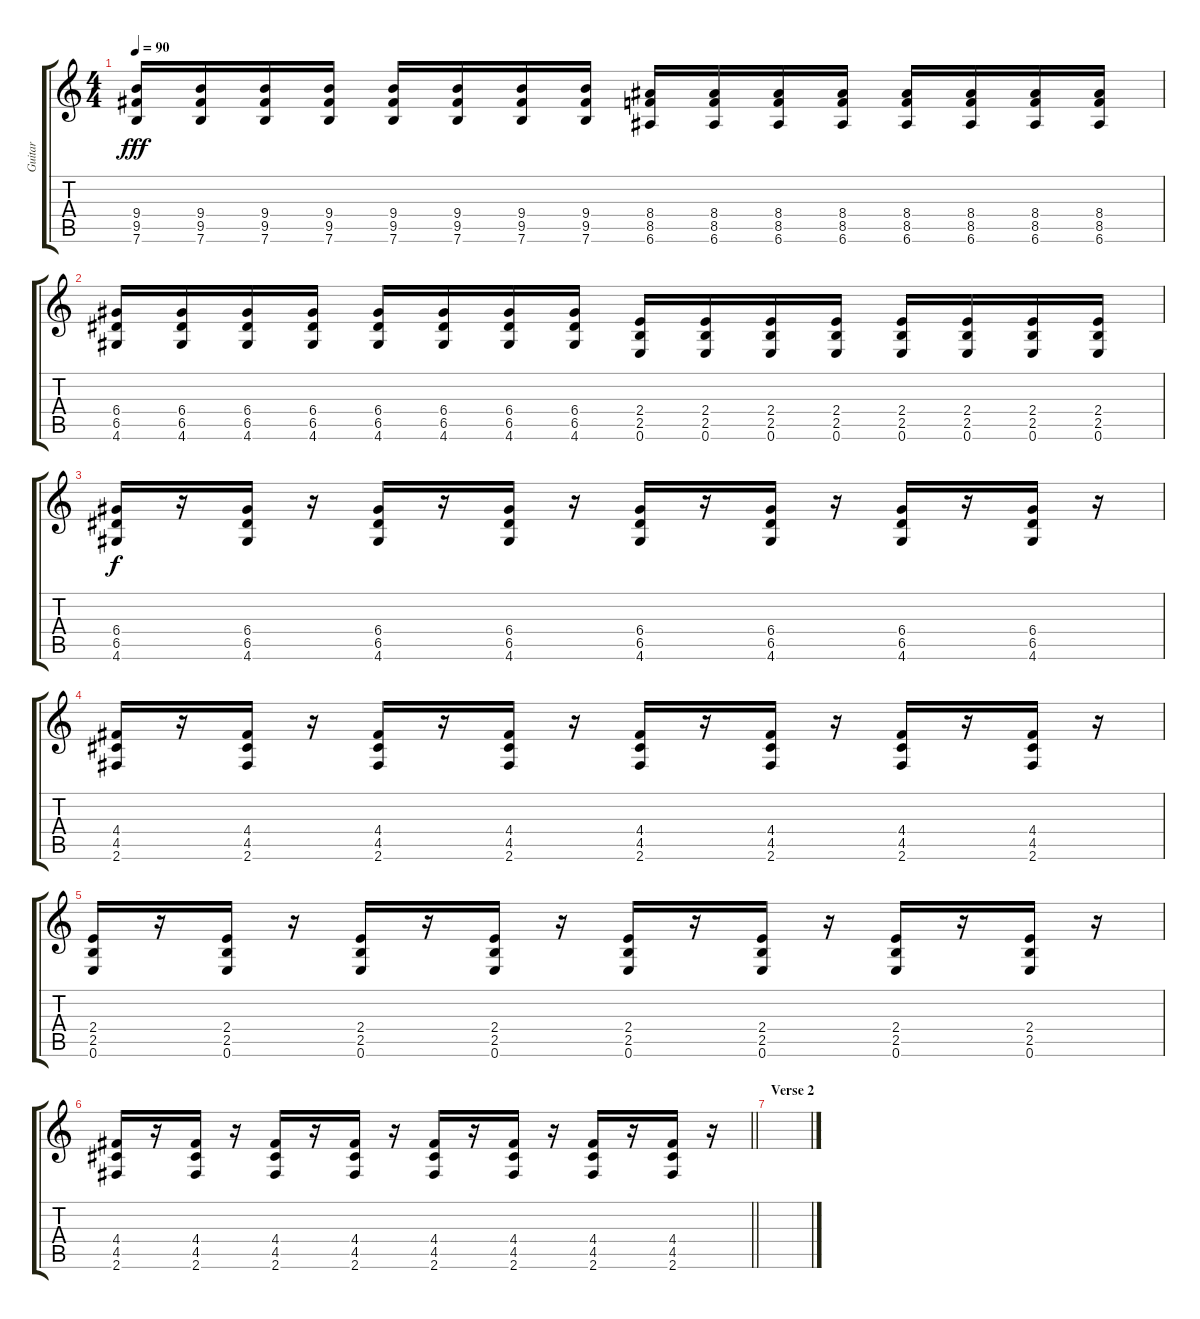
\track ("Guitar" "Guitar") {instrument overdrivenguitar}
\staff {score tabs}
\tuning (E4 B3 G3 D3 A2 E2) {hide}
\ts (4 4)
\tempo 90
\clef g2
\ks c
(9.4 9.5 7.6).16{dy fff} (9.4 9.5 7.6).16 (9.4 9.5 7.6).16 (9.4 9.5 7.6).16 (9.4 9.5 7.6).16 (9.4 9.5 7.6).16 (9.4 9.5 7.6).16 (9.4 9.5 7.6).16 (8.4 8.5 6.6).16 (8.4 8.5 6.6).16 (8.4 8.5 6.6).16 (8.4 8.5 6.6).16 (8.4 8.5 6.6).16 (8.4 8.5 6.6).16 (8.4 8.5 6.6).16 (8.4 8.5 6.6).16 |
(6.4 6.5 4.6).16 (6.4 6.5 4.6).16 (6.4 6.5 4.6).16 (6.4 6.5 4.6).16 (6.4 6.5 4.6).16 (6.4 6.5 4.6).16 (6.4 6.5 4.6).16 (6.4 6.5 4.6).16 (2.4 2.5 0.6).16 (2.4 2.5 0.6).16 (2.4 2.5 0.6).16 (2.4 2.5 0.6).16 (2.4 2.5 0.6).16 (2.4 2.5 0.6).16 (2.4 2.5 0.6).16 (2.4 2.5 0.6).16 |
(6.4 6.5 4.6).16{dy f} r.16 (6.4 6.5 4.6).16 r.16 (6.4 6.5 4.6).16 r.16 (6.4 6.5 4.6).16 r.16 (6.4 6.5 4.6).16 r.16 (6.4 6.5 4.6).16 r.16 (6.4 6.5 4.6).16 r.16 (6.4 6.5 4.6).16 r.16 |
(4.4 4.5 2.6).16 r.16 (4.4 4.5 2.6).16 r.16 (4.4 4.5 2.6).16 r.16 (4.4 4.5 2.6).16 r.16 (4.4 4.5 2.6).16 r.16 (4.4 4.5 2.6).16 r.16 (4.4 4.5 2.6).16 r.16 (4.4 4.5 2.6).16 r.16 |
(2.4 2.5 0.6).16 r.16 (2.4 2.5 0.6).16 r.16 (2.4 2.5 0.6).16 r.16 (2.4 2.5 0.6).16 r.16 (2.4 2.5 0.6).16 r.16 (2.4 2.5 0.6).16 r.16 (2.4 2.5 0.6).16 r.16 (2.4 2.5 0.6).16 r.16 |
\barLineRight lightlight
(4.4 4.5 2.6).16 r.16 (4.4 4.5 2.6).16 r.16 (4.4 4.5 2.6).16 r.16 (4.4 4.5 2.6).16 r.16 (4.4 4.5 2.6).16 r.16 (4.4 4.5 2.6).16 r.16 (4.4 4.5 2.6).16 r.16 (4.4 4.5 2.6).16 r.16 |
\section ("" "Verse 2")
